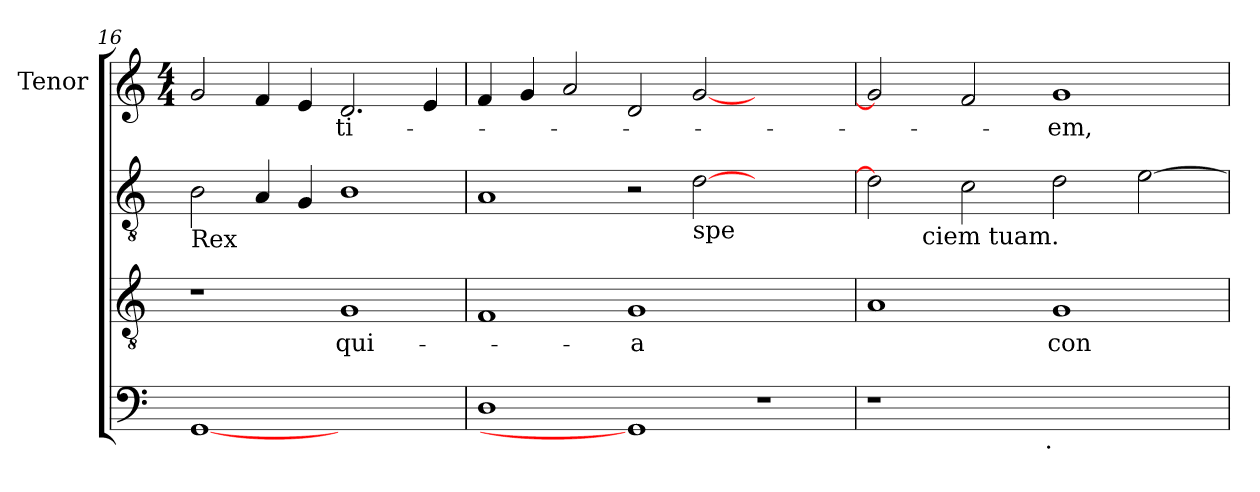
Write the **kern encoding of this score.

**kern	**text	**kern	**text	**kern	**kern	**text
*part4	*part4	*part3	*part3	*part2	*part1	*part1
*staff4	*staff4	*staff3	*staff3	*staff2	*staff1	*staff1
*	*	*	*	*	*I"Tenor	*
!!LO:LB:g=z
*clefF4	*	*clefGv2	*	*clefGv2	*clefG2	*
*k[]	*	*k[]	*	*k[]	*k[]	*
*C:	*	*C:	*	*C:	*C:	*
*	*	*	*	*	*M4/4	*
=16	=16	=16	=16	=16	=16	=16
!	!	!	!	!LO:TX:b:t=Rex	!	!
[1GG	.	1r	.	2B\	2g/	.
.	.	.	.	4A/	4f/	.
.	.	.	.	4G/	4e/	.
!	!	!	!LO:LY:b	!	!	!LO:LY:b
1ryy	.	1G	qui-	1B	2.d/	-ti-
.	.	.	.	.	4e/	.
=17!	=17!	=17!	=17!	=17!	=17!	=17!
1D	.	1F	.	1A	4f/	.
.	.	.	.	.	4g/	.
.	.	.	.	.	2a/	.
!	!	!	!LO:LY:b	!	!	!
1GG]	.	1G	-a	2r	2d/	.
!	!	!	!	!LO:TX:b:t=spe	!	!
.	.	.	.	[>2d\	[<2g/	.
1r	.	1ryy	.	1ryy	1ryy	.
=18!	=18!	=18!	=18!	=18!	=18!	=18!
*^	*	*	*	*^	*	*
1r	2ryy	.	1A	.	2d\]	4ryy	2g/]	.
.	.	.	.	.	.	32ryy	.	.
!	!	!	!	!	!	!LO:TX:b:t=ciem tuam.	!	!
.	.	.	.	.	.	1ryy	.	.
.	4ryy	.	.	.	2c\	.	2f/	.
.	8...ryy	.	.	.	.	.	.	.
!	!LO:TX:b:t=.	!	!	!	!	!	!	!
.	1ryy	.	.	.	.	.	.	.
!	!	!	!	!LO:LY:b	!	!	!	!LO:LY:b
1ryy	.	.	1G	con-	2d\	.	1g	-em,
.	.	.	.	.	.	2ryy	.	.
.	.	.	.	.	[>2e\	.	.	.
.	.	.	.	.	.	8..ryy	.	.
.	64ryy	.	.	.	.	.	.	.
*v	*v	*	*	*	*v	*v	*	*
=!	=!	=!	=!	=!	=!	=!
*-	*-	*-	*-	*-	*-	*-
